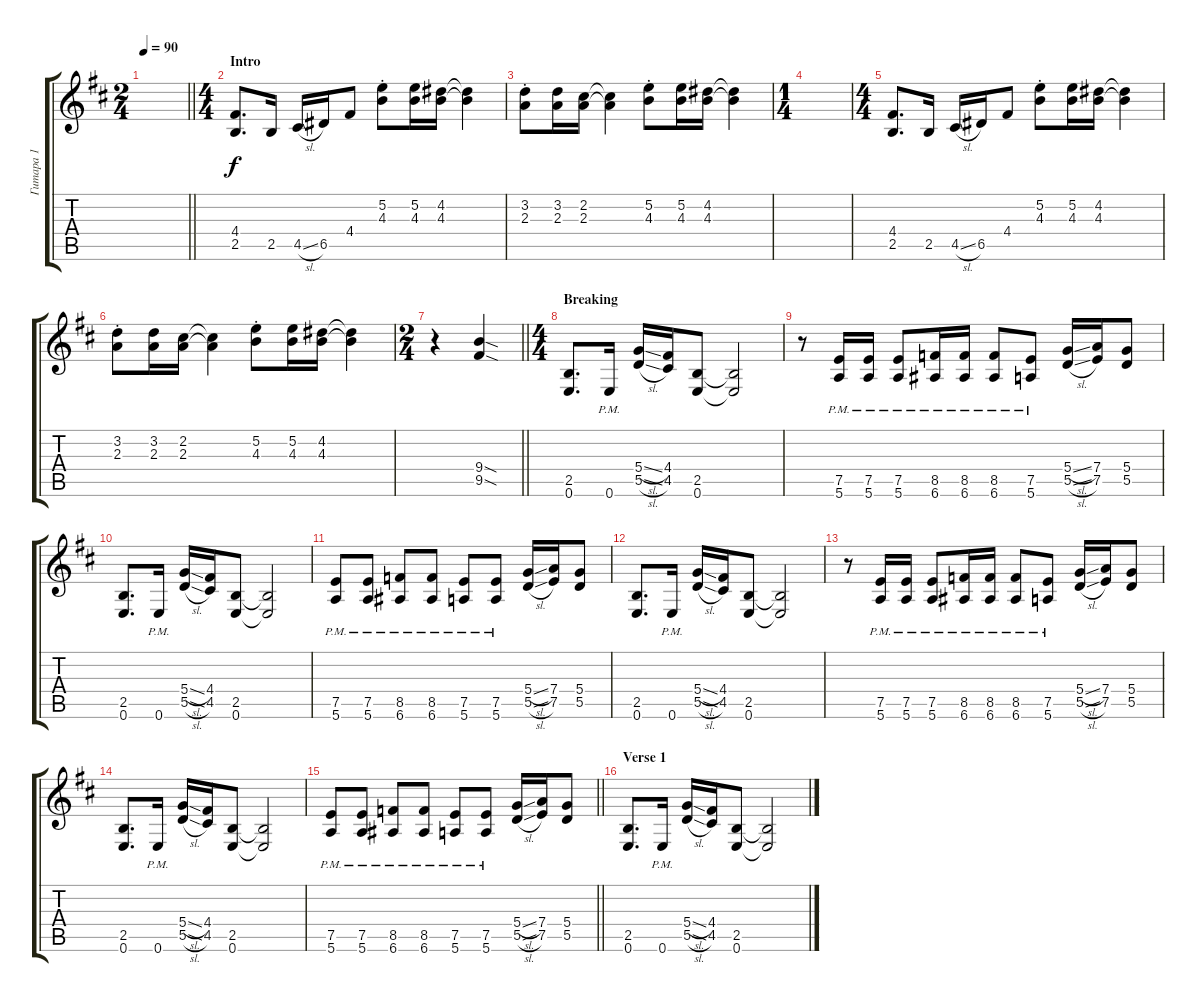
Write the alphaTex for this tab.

\track ("Гитара 1" "Гитара 1") {instrument distortionguitar}
\staff {score tabs}
\tuning (E4 B3 G3 D3 A2 E2) {hide}
\ts (2 4)
\tempo 90
\clef g2
\barLineRight lightlight
\ks bminor
|
\ts (4 4)
\section ("" "Intro")
(4.4 2.5).8{d} 2.5.16 4.5{sl}.16 6.5.16 4.4.8 (5.2{st} 4.3{st}).8 (5.2 4.3).16 (4.2 4.3).16 (4.2{t} 4.3{t}).4 |
(3.2{st} 2.3{st}).8 (3.2 2.3).16 (2.2 2.3).16 (2.2{t} 2.3{t}).4 (5.2{st} 4.3{st}).8 (5.2 4.3).16 (4.2 4.3).16 (4.2{t} 4.3{t}).4 |
\ts (1 4)
|
\ts (4 4)
(4.4 2.5).8{d} 2.5.16 4.5{sl}.16 6.5.16 4.4.8 (5.2{st} 4.3{st}).8 (5.2 4.3).16 (4.2 4.3).16 (4.2{t} 4.3{t}).4 |
(3.2{st} 2.3{st}).8 (3.2 2.3).16 (2.2 2.3).16 (2.2{t} 2.3{t}).4 (5.2{st} 4.3{st}).8 (5.2 4.3).16 (4.2 4.3).16 (4.2{t} 4.3{t}).4 |
\ts (2 4)
\barLineRight lightlight
r.4 (9.4{sod} 9.5{sod}).4 |
\ts (4 4)
\section ("" "Breaking")
(2.5 0.6).8{d} 0.6{pm}.16 (5.4{sl} 5.5{sl}).16 (4.4 4.5).16 (2.5 0.6).8 (2.5{t} 0.6{t}).2 |
r.8 (7.5{pm} 5.6{pm}).16 (7.5{pm} 5.6{pm}).16 (7.5{pm} 5.6{pm}).8 (8.5{pm} 6.6{pm}).16 (8.5{pm} 6.6{pm}).16 (8.5{pm} 6.6{pm}).8 (7.5{pm} 5.6{pm}).8 (5.4{sl} 5.5{sl}).16 (7.4 7.5).16 (5.4 5.5).8 |
(2.5 0.6).8{d} 0.6{pm}.16 (5.4{sl} 5.5{sl}).16 (4.4 4.5).16 (2.5 0.6).8 (2.5{t} 0.6{t}).2 |
(7.5{pm} 5.6{pm}).8 (7.5{pm} 5.6{pm}).8 (8.5{pm} 6.6{pm}).8 (8.5{pm} 6.6{pm}).8 (7.5{pm} 5.6{pm}).8 (7.5{pm} 5.6{pm}).8 (5.4{sl} 5.5{sl}).16 (7.4 7.5).16 (5.4 5.5).8 |
(2.5 0.6).8{d} 0.6{pm}.16 (5.4{sl} 5.5{sl}).16 (4.4 4.5).16 (2.5 0.6).8 (2.5{t} 0.6{t}).2 |
r.8 (7.5{pm} 5.6{pm}).16 (7.5{pm} 5.6{pm}).16 (7.5{pm} 5.6{pm}).8 (8.5{pm} 6.6{pm}).16 (8.5{pm} 6.6{pm}).16 (8.5{pm} 6.6{pm}).8 (7.5{pm} 5.6{pm}).8 (5.4{sl} 5.5{sl}).16 (7.4 7.5).16 (5.4 5.5).8 |
(2.5 0.6).8{d} 0.6{pm}.16 (5.4{sl} 5.5{sl}).16 (4.4 4.5).16 (2.5 0.6).8 (2.5{t} 0.6{t}).2 |
\barLineRight lightlight
(7.5{pm} 5.6{pm}).8 (7.5{pm} 5.6{pm}).8 (8.5{pm} 6.6{pm}).8 (8.5{pm} 6.6{pm}).8 (7.5{pm} 5.6{pm}).8 (7.5{pm} 5.6{pm}).8 (5.4{sl} 5.5{sl}).16 (7.4 7.5).16 (5.4 5.5).8 |
\section ("" "Verse 1")
(2.5 0.6).8{d} 0.6{pm}.16 (5.4{sl} 5.5{sl}).16 (4.4 4.5).16 (2.5 0.6).8 (2.5{t} 0.6{t}).2
